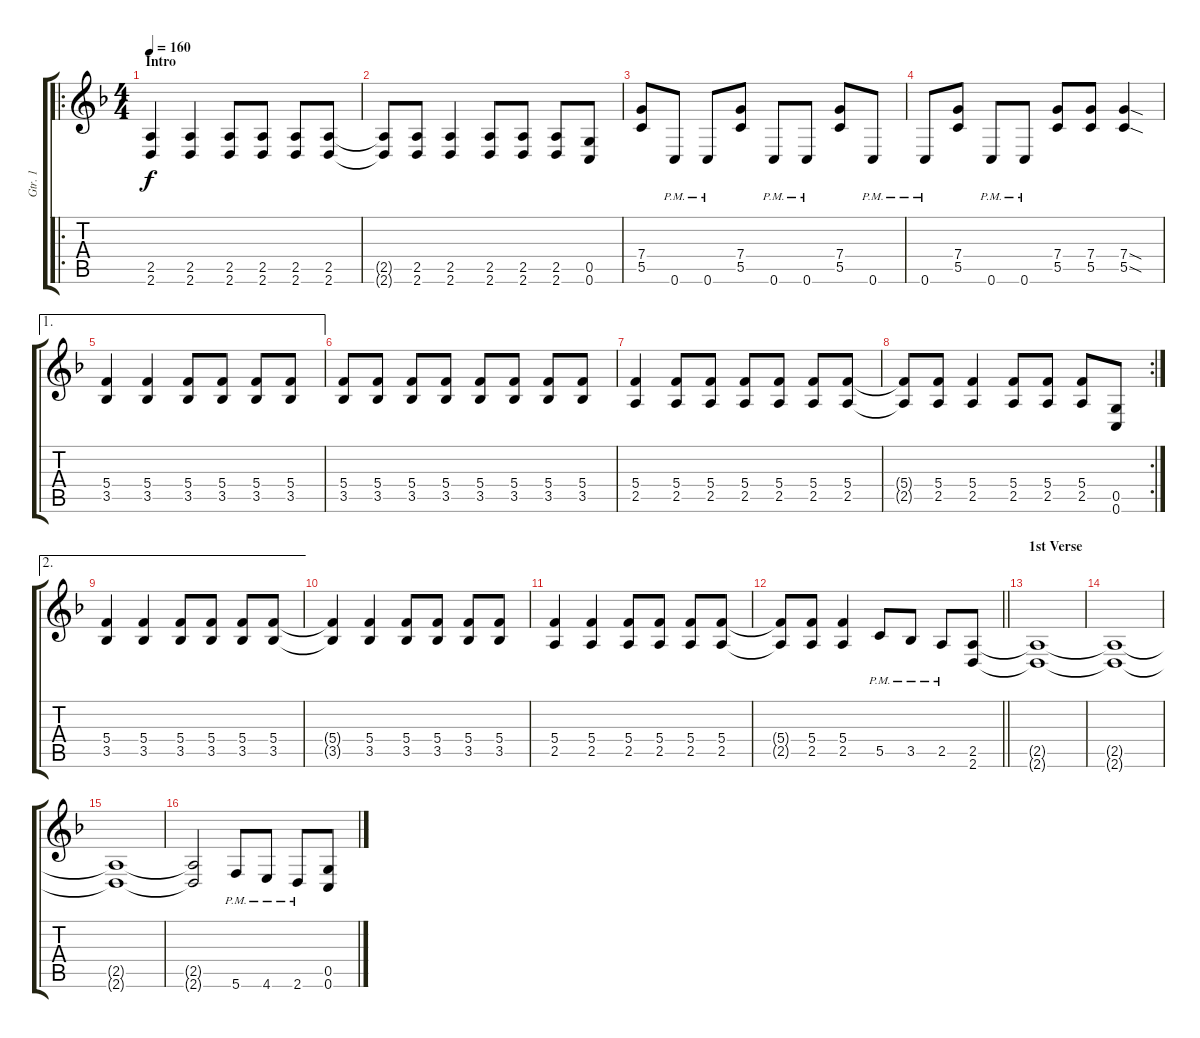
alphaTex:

\track ("Gtr. 1" "Gtr. 1") {instrument distortionguitar}
\staff {score tabs}
\tuning (D4 A3 F3 C3 G2 C2) {hide}
\ro
\ts (4 4)
\section ("" "Intro")
\tempo 160
\clef g2
\ks f
(2.5 2.6).4{dy f instrument distortionguitar} (2.5 2.6).4 (2.5 2.6).8 (2.5 2.6).8 (2.5 2.6).8 (2.5 2.6).8 |
(2.5{t} 2.6{t}).8 (2.5 2.6).8 (2.5 2.6).4 (2.5 2.6).8 (2.5 2.6).8 (2.5 2.6).8 (0.5 0.6).8 |
(7.4 5.5).8 0.6{pm}.8 0.6{pm}.8 (7.4 5.5).8 0.6{pm}.8 0.6{pm}.8 (7.4 5.5).8 0.6{pm}.8 |
0.6{pm}.8 (7.4 5.5).8 0.6{pm}.8 0.6{pm}.8 (7.4 5.5).8 (7.4 5.5).8 (7.4{sod} 5.5{sod}).4 |
\ae 1
(5.4 3.5).4 (5.4 3.5).4 (5.4 3.5).8 (5.4 3.5).8 (5.4 3.5).8 (5.4 3.5).8 |
(5.4 3.5).8 (5.4 3.5).8 (5.4 3.5).8 (5.4 3.5).8 (5.4 3.5).8 (5.4 3.5).8 (5.4 3.5).8 (5.4 3.5).8 |
(5.4 2.5).4 (5.4 2.5).8 (5.4 2.5).8 (5.4 2.5).8 (5.4 2.5).8 (5.4 2.5).8 (5.4 2.5).8 |
\rc 2
(5.4{t} 2.5{t}).8 (5.4 2.5).8 (5.4 2.5).4 (5.4 2.5).8 (5.4 2.5).8 (5.4 2.5).8 (0.5 0.6).8 |
\ae 2
(5.4 3.5).4 (5.4 3.5).4 (5.4 3.5).8 (5.4 3.5).8 (5.4 3.5).8 (5.4 3.5).8 |
(5.4{t} 3.5{t}).4 (5.4 3.5).4 (5.4 3.5).8 (5.4 3.5).8 (5.4 3.5).8 (5.4 3.5).8 |
(5.4 2.5).4 (5.4 2.5).4 (5.4 2.5).8 (5.4 2.5).8 (5.4 2.5).8 (5.4 2.5).8 |
\barLineRight lightlight
(5.4{t} 2.5{t}).8 (5.4 2.5).8 (5.4 2.5).4 5.5{pm}.8 3.5{pm}.8 2.5{pm}.8 (2.5 2.6).8 |
\section ("" "1st Verse")
(2.5{t} 2.6{t}).1 |
(2.5{t} 2.6{t}).1 |
(2.5{t} 2.6{t}).1 |
(2.5{t} 2.6{t}).2 5.6{pm}.8 4.6{pm}.8 2.6{pm}.8 (0.5 0.6).8
